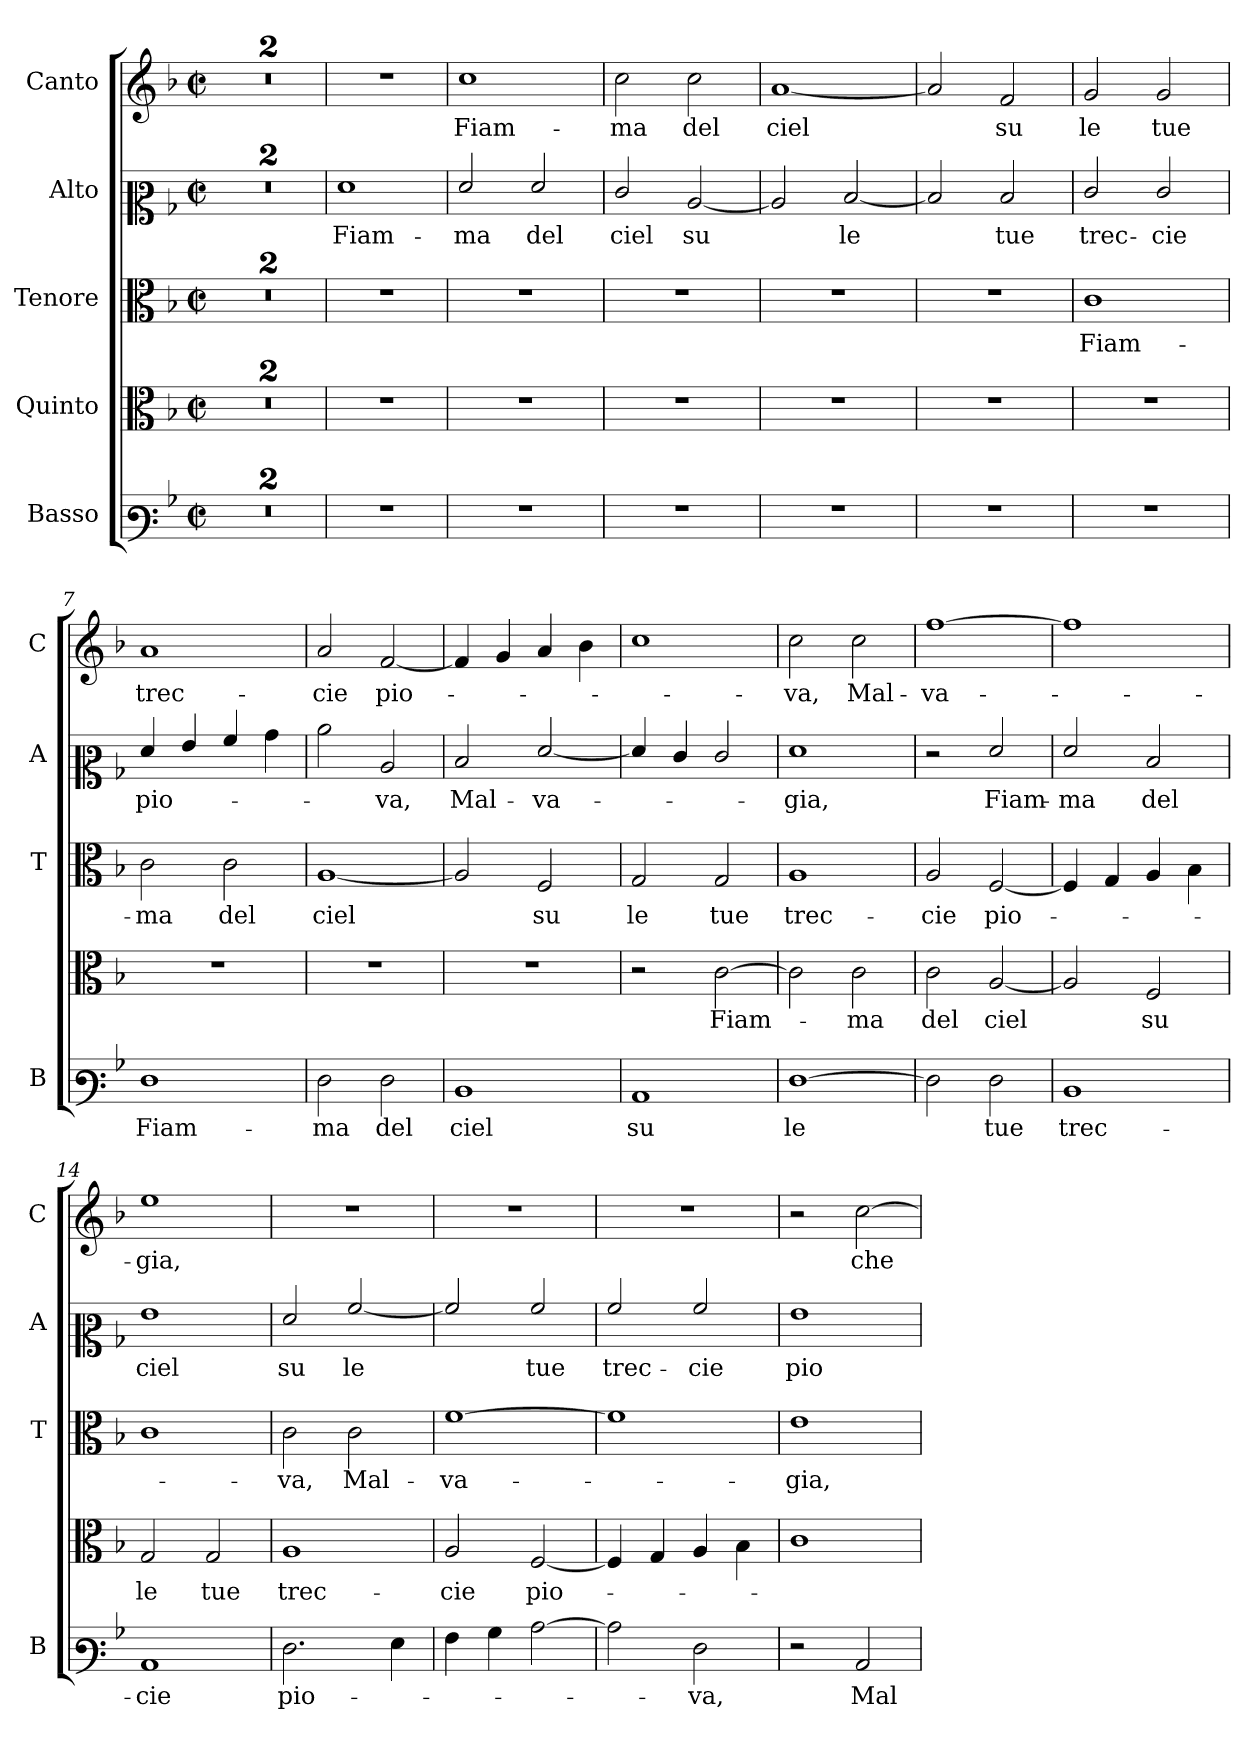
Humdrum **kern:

**kern	**text	**kern	**text	**kern	**text	**kern	**text	**kern	**text
*part5	*part5	*part4	*part4	*part3	*part3	*part2	*part2	*part1	*part1
*staff5	*staff5	*staff4	*staff4	*staff3	*staff3	*staff2	*staff2	*staff1	*staff1
*I"Basso	*	*I"Quinto	*	*I"Tenore	*	*I"Alto	*	*I"Canto	*
*I'B	*	*	*	*I'T	*	*I'A	*	*I'C	*
*clefF3	*	*clefC3	*	*clefC3	*	*clefC2	*	*clefG2	*
*k[b-]	*	*k[b-]	*	*k[b-]	*	*k[b-]	*	*k[b-]	*
*M2/2	*	*M2/2	*	*M2/2	*	*M2/2	*	*M2/2	*
*met(c|)	*	*met(c|)	*	*met(c|)	*	*met(c|)	*	*met(c|)	*
=	=	=	=	=	=	=	=	=	=
1r	.	1r	.	1r	.	1r	.	1r	.
=	=	=	=	=	=	=	=	=	=
1r	.	1r	.	1r	.	1r	.	1r	.
*clefF4	*	*clefGv2	*	*clefGv2	*	*clefG2	*	*	*
=1	=1	=1	=1	=1	=1	=1	=1	=1	=1
!	!	!	!	!	!	!	!LO:LY:b	!	!
1r	.	1r	.	1r	.	1f	Fiam-	1r	.
=2	=2	=2	=2	=2	=2	=2	=2	=2	=2
!	!	!	!	!	!	!	!LO:LY:b	!	!LO:LY:b
1r	.	1r	.	1r	.	2f/	-ma	1cc	Fiam-
!	!	!	!	!	!	!	!LO:LY:b	!	!
.	.	.	.	.	.	2f/	del	.	.
=3	=3	=3	=3	=3	=3	=3	=3	=3	=3
!	!	!	!	!	!	!	!LO:LY:b	!	!LO:LY:b
1r	.	1r	.	1r	.	2e/	ciel	2cc\	-ma
!	!	!	!	!	!	!	!LO:LY:b	!	!LO:LY:b
.	.	.	.	.	.	[2c/	su	2cc\	del
=4	=4	=4	=4	=4	=4	=4	=4	=4	=4
!	!	!	!	!	!	!	!	!	!LO:LY:b
1r	.	1r	.	1r	.	2c/]	.	[1a	ciel
!	!	!	!	!	!	!	!LO:LY:b	!	!
.	.	.	.	.	.	[2d/	le	.	.
=5	=5	=5	=5	=5	=5	=5	=5	=5	=5
1r	.	1r	.	1r	.	2d/]	.	2a/]	.
!	!	!	!	!	!	!	!LO:LY:b	!	!LO:LY:b
.	.	.	.	.	.	2d/	tue	2f/	su
=6	=6	=6	=6	=6	=6	=6	=6	=6	=6
!	!	!	!	!	!LO:LY:b	!	!LO:LY:b	!	!LO:LY:b
1r	.	1r	.	1c	Fiam-	2e/	trec-	2g/	le
!	!	!	!	!	!	!	!LO:LY:b	!	!LO:LY:b
.	.	.	.	.	.	2e/	-cie	2g/	tue
=7	=7	=7	=7	=7	=7	=7	=7	=7	=7
!	!LO:LY:b	!	!	!	!LO:LY:b	!	!LO:LY:b	!	!LO:LY:b
1F	Fiam-	1r	.	2c\	-ma	4f/	pio-	1a	trec-
.	.	.	.	.	.	4g/	.	.	.
!	!	!	!	!	!LO:LY:b	!	!	!	!
.	.	.	.	2c\	del	4a/	.	.	.
.	.	.	.	.	.	4b-\	.	.	.
!!LO:LB:g=z
=8	=8	=8	=8	=8	=8	=8	=8	=8	=8
!	!LO:LY:b	!	!	!	!LO:LY:b	!	!	!	!LO:LY:b
2F\	-ma	1r	.	[1A	ciel	2cc\	.	2a/	-cie
!	!LO:LY:b	!	!	!	!	!	!LO:LY:b	!	!LO:LY:b
2F\	del	.	.	.	.	2c/	-va,	[2f/	pio-
=9	=9	=9	=9	=9	=9	=9	=9	=9	=9
!	!LO:LY:b	!	!	!	!	!	!LO:LY:b	!	!
1D	ciel	1r	.	2A/]	.	2d/	Mal-	4f/]	.
.	.	.	.	.	.	.	.	4g/	.
!	!	!	!	!	!LO:LY:b	!	!LO:LY:b	!	!
.	.	.	.	2F/	su	[2f/	-va-	4a/	.
.	.	.	.	.	.	.	.	4b-\	.
=10	=10	=10	=10	=10	=10	=10	=10	=10	=10
!	!LO:LY:b	!	!	!	!LO:LY:b	!	!	!	!
1C	su	2r	.	2G/	le	4f/]	.	1cc	.
.	.	.	.	.	.	4e/	.	.	.
!	!	!	!LO:LY:b	!	!LO:LY:b	!	!	!	!
.	.	[2c\	Fiam-	2G/	tue	2e/	.	.	.
=11	=11	=11	=11	=11	=11	=11	=11	=11	=11
!	!LO:LY:b	!	!	!	!LO:LY:b	!	!LO:LY:b	!	!LO:LY:b
[1F	le	2c\]	.	1A	trec-	1f	-gia,	2cc\	-va,
!	!	!	!LO:LY:b	!	!	!	!	!	!LO:LY:b
.	.	2c\	-ma	.	.	.	.	2cc\	Mal-
=12	=12	=12	=12	=12	=12	=12	=12	=12	=12
!	!	!	!LO:LY:b	!	!LO:LY:b	!	!	!	!LO:LY:b
2F\]	.	2c\	del	2A/	-cie	2r	.	[1ff	-va-
!	!LO:LY:b	!	!LO:LY:b	!	!LO:LY:b	!	!LO:LY:b	!	!
2F\	tue	[2A/	ciel	[2F/	pio-	2f/	Fiam-	.	.
=13	=13	=13	=13	=13	=13	=13	=13	=13	=13
!	!LO:LY:b	!	!	!	!	!	!LO:LY:b	!	!
1D	trec-	2A/]	.	4F/]	.	2f/	-ma	1ff]	.
.	.	.	.	4G/	.	.	.	.	.
!	!	!	!LO:LY:b	!	!	!	!LO:LY:b	!	!
.	.	2F/	su	4A/	.	2d/	del	.	.
.	.	.	.	4B-\	.	.	.	.	.
=14	=14	=14	=14	=14	=14	=14	=14	=14	=14
!	!LO:LY:b	!	!LO:LY:b	!	!	!	!LO:LY:b	!	!LO:LY:b
1C	-cie	2G/	le	1c	.	1g	ciel	1ee	-gia,
!	!	!	!LO:LY:b	!	!	!	!	!	!
.	.	2G/	tue	.	.	.	.	.	.
=15	=15	=15	=15	=15	=15	=15	=15	=15	=15
!	!LO:LY:b	!	!LO:LY:b	!	!LO:LY:b	!	!LO:LY:b	!	!
2.F\	pio-	1A	trec-	2c\	-va,	2f/	su	1r	.
!	!	!	!	!	!LO:LY:b	!	!LO:LY:b	!	!
.	.	.	.	2c\	Mal-	[2a/	le	.	.
4G\	.	.	.	.	.	.	.	.	.
!!LO:PB:g=z
=16	=16	=16	=16	=16	=16	=16	=16	=16	=16
!	!	!	!LO:LY:b	!	!LO:LY:b	!	!	!	!
4A\	.	2A/	-cie	[1f	-va-	2a/]	.	1r	.
4B-\	.	.	.	.	.	.	.	.	.
!	!	!	!LO:LY:b	!	!	!	!LO:LY:b	!	!
[2c\	.	[2F/	pio-	.	.	2a/	tue	.	.
=17	=17	=17	=17	=17	=17	=17	=17	=17	=17
!	!	!	!	!	!	!	!LO:LY:b	!	!
2c\]	.	4F/]	.	1f]	.	2a/	trec-	1r	.
.	.	4G/	.	.	.	.	.	.	.
!	!LO:LY:b	!	!	!	!	!	!LO:LY:b	!	!
2F\	-va,	4A/	.	.	.	2a/	-cie	.	.
.	.	4B-\	.	.	.	.	.	.	.
=18	=18	=18	=18	=18	=18	=18	=18	=18	=18
!	!	!	!	!	!LO:LY:b	!	!LO:LY:b	!	!
2r	.	1c	.	1e	-gia,	1g	pio-	2r	.
!	!LO:LY:b	!	!	!	!	!	!	!	!LO:LY:b
2C/	Mal-	.	.	.	.	.	.	[2cc\	che
=	=	=	=	=	=	=	=	=	=
*-	*-	*-	*-	*-	*-	*-	*-	*-	*-
